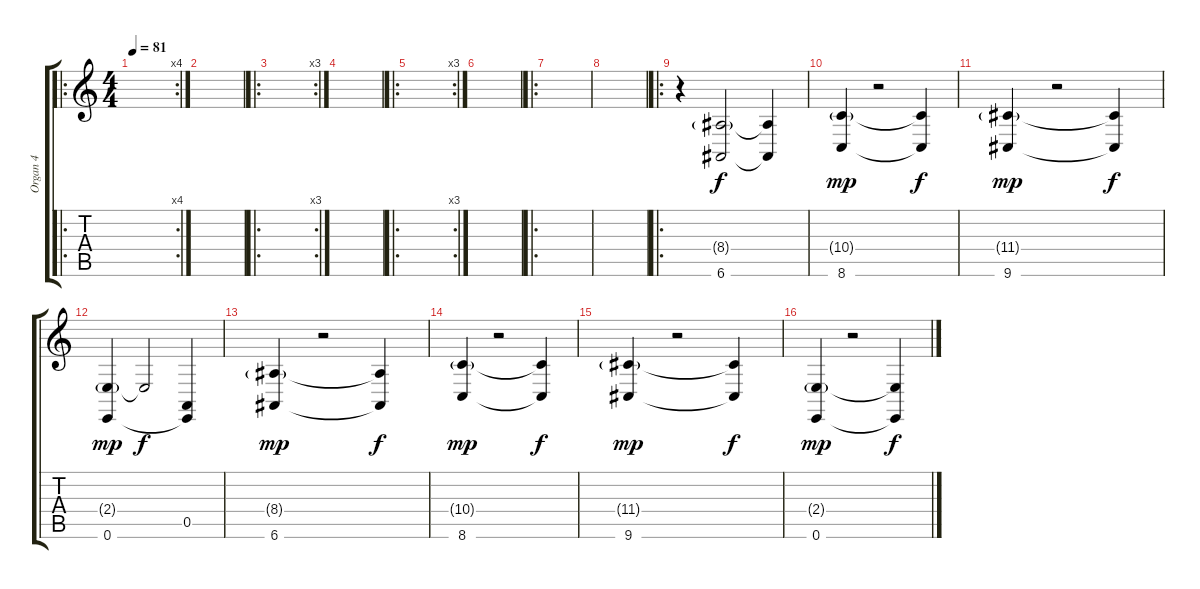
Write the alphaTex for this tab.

\track ("Organ 4" "Organ 4") {instrument rockorgan}
\staff {score tabs}
\tuning (E4 B3 G3 D3 A2 E2) {hide}
\ro
\rc 4
\ts (4 4)
\tempo 81
\clef g2
\ks c
|
|
\ro
\rc 3
|
|
\ro
\rc 3
|
|
\ro
|
|
\ro
r.4 (8.4{g} 6.6).2 (8.4{t} 6.6{t}).4{dy f} |
(10.4{g} 8.6).4{dy mp} r.2 (10.4{t} 8.6{t}).4{dy f} |
(11.4{g} 9.6).4{dy mp} r.2 (11.4{t} 9.6{t}).4{dy f} |
(2.4{g} 0.6).4{dy mp} 2.4{t}.2{dy f} (0.5 0.6{t}).4 |
(8.4{g} 6.6).4{dy mp} r.2 (8.4{t} 6.6{t}).4{dy f} |
(10.4{g} 8.6).4{dy mp} r.2 (10.4{t} 8.6{t}).4{dy f} |
(11.4{g} 9.6).4{dy mp} r.2 (11.4{t} 9.6{t}).4{dy f} |
(2.4{g} 0.6).4{dy mp} r.2 (2.4{t} 0.6{t}).4{dy f}
